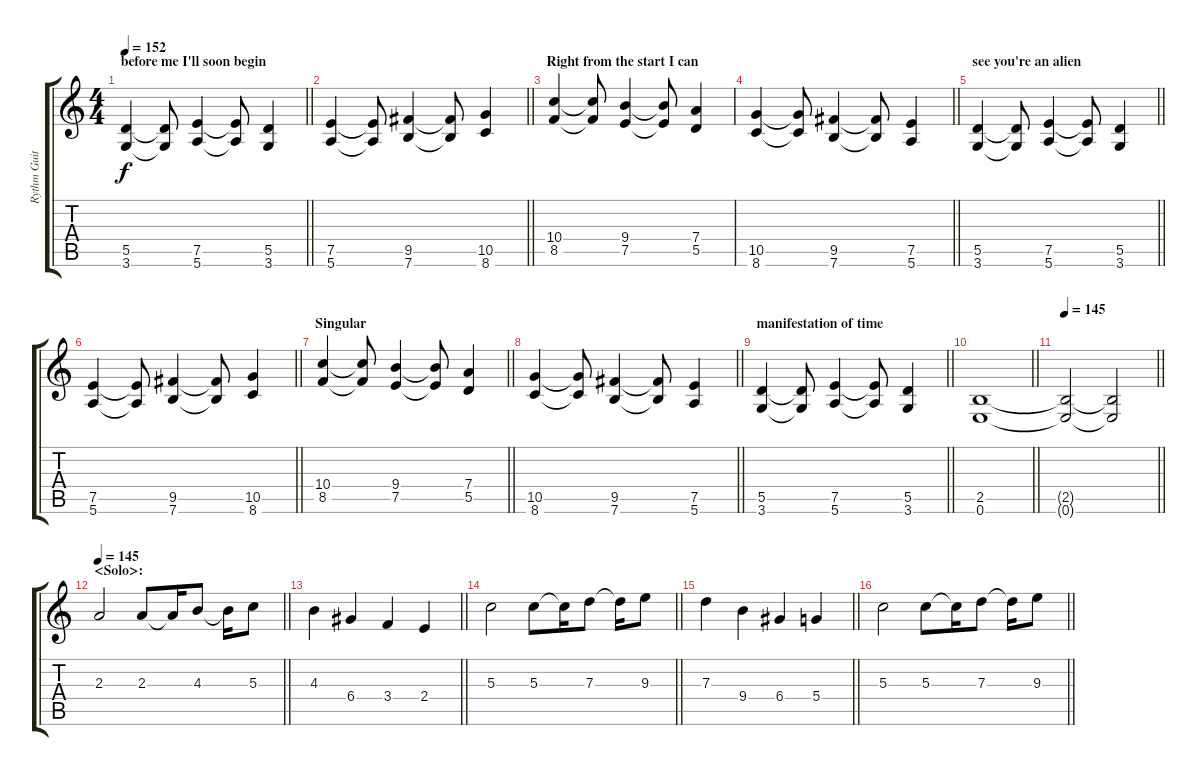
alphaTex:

\track ("Rythm Guitar" "Rythm Guit") {instrument distortionguitar}
\staff {score tabs}
\tuning (E4 B3 G3 D3 A2 E2) {hide}
\ts (4 4)
\section ("" "before me I'll soon begin")
\tempo 152
\clef g2
\barLineRight lightlight
\ks c
(5.5 3.6).4{dy f} (5.5{t} 3.6{t}).8 (7.5 5.6).4 (7.5{t} 5.6{t}).8 (5.5 3.6).4 |
\barLineRight lightlight
(7.5 5.6).4 (7.5{t} 5.6{t}).8 (9.5 7.6).4 (9.5{t} 7.6{t}).8 (10.5 8.6).4 |
\section ("" "Right from the start I can")
(10.4 8.5).4 (10.4{t} 8.5{t}).8 (9.4 7.5).4 (9.4{t} 7.5{t}).8 (7.4 5.5).4 |
\barLineRight lightlight
(10.5 8.6).4 (10.5{t} 8.6{t}).8 (9.5 7.6).4 (9.5{t} 7.6{t}).8 (7.5 5.6).4 |
\section ("" "see you're an alien")
\barLineRight lightlight
(5.5 3.6).4 (5.5{t} 3.6{t}).8 (7.5 5.6).4 (7.5{t} 5.6{t}).8 (5.5 3.6).4 |
\barLineRight lightlight
(7.5 5.6).4 (7.5{t} 5.6{t}).8 (9.5 7.6).4 (9.5{t} 7.6{t}).8 (10.5 8.6).4 |
\section ("" "Singular ")
\barLineRight lightlight
(10.4 8.5).4 (10.4{t} 8.5{t}).8 (9.4 7.5).4 (9.4{t} 7.5{t}).8 (7.4 5.5).4 |
\barLineRight lightlight
(10.5 8.6).4 (10.5{t} 8.6{t}).8 (9.5 7.6).4 (9.5{t} 7.6{t}).8 (7.5 5.6).4 |
\section ("" "manifestation of time")
\barLineRight lightlight
(5.5 3.6).4 (5.5{t} 3.6{t}).8 (7.5 5.6).4 (7.5{t} 5.6{t}).8 (5.5 3.6).4 |
\barLineRight lightlight
(2.5 0.6).1 |
\tempo 145
\barLineRight lightlight
(2.5{t} 0.6{t}).2 (2.5{t} 0.6{t}).2 |
\section ("" "<Solo>:")
\tempo 145
\barLineRight lightlight
2.3.2 2.3.8 2.3{t}.16 4.3.8 4.3{t}.16 5.3.8 |
\barLineRight lightlight
4.3.4 6.4.4 3.4.4 2.4.4 |
\barLineRight lightlight
5.3.2 5.3.8 5.3{t}.16 7.3.8 7.3{t}.16 9.3.8 |
\barLineRight lightlight
7.3.4 9.4.4 6.4.4 5.4.4 |
\barLineRight lightlight
5.3.2 5.3.8 5.3{t}.16 7.3.8 7.3{t}.16 9.3.8
